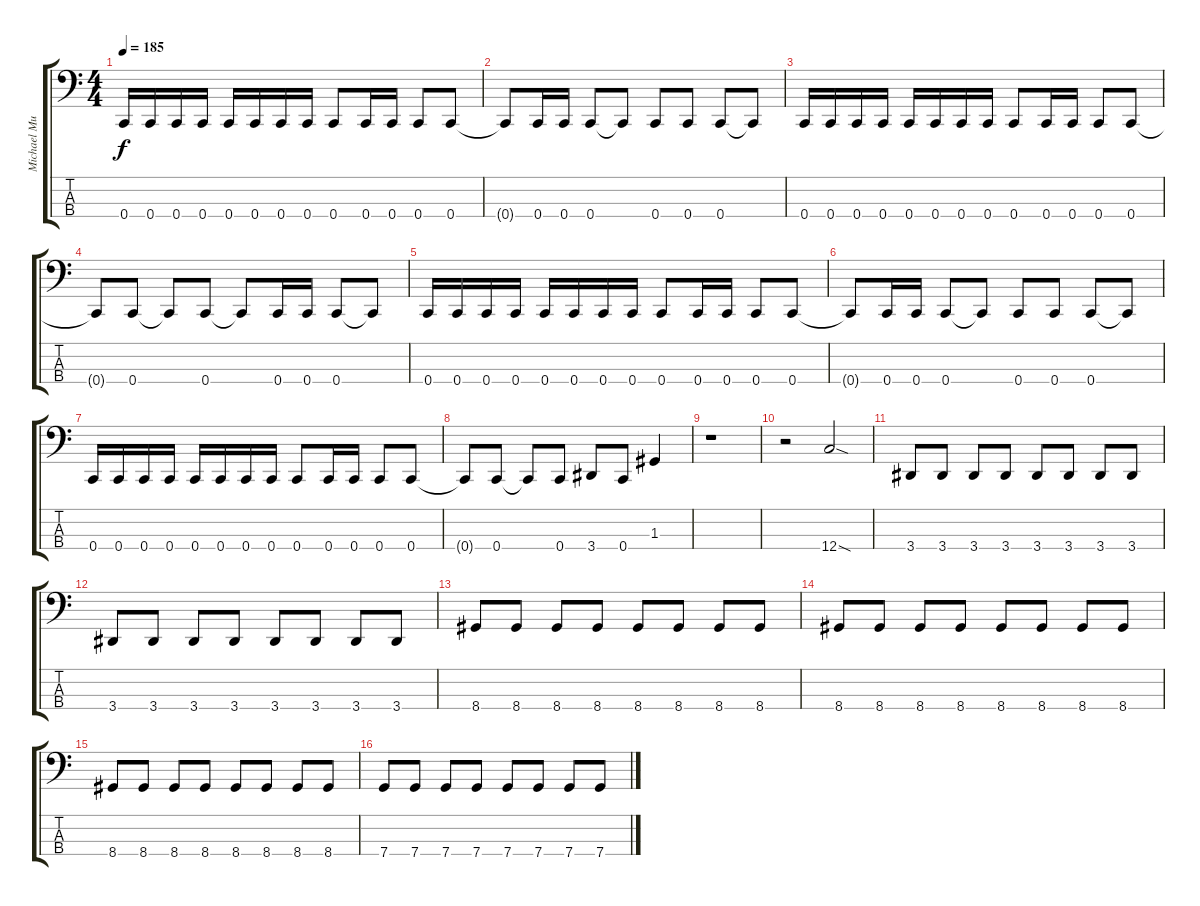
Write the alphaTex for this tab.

\track ("Michael Murphy" "Michael Mu") {instrument electricbassfinger}
\staff {score tabs}
\tuning (F2 C2 G1 C1) {hide}
\ts (4 4)
\tempo 185
\clef f4
\ks c
0.4.16{dy f} 0.4.16 0.4.16 0.4.16 0.4.16 0.4.16 0.4.16 0.4.16 0.4.8 0.4.16 0.4.16 0.4.8 0.4.8 |
0.4{t}.8 0.4.16 0.4.16 0.4.8 0.4{t}.8 0.4.8 0.4.8 0.4.8 0.4{t}.8 |
0.4.16 0.4.16 0.4.16 0.4.16 0.4.16 0.4.16 0.4.16 0.4.16 0.4.8 0.4.16 0.4.16 0.4.8 0.4.8 |
0.4{t}.8 0.4.8 0.4{t}.8 0.4.8 0.4{t}.8 0.4.16 0.4.16 0.4.8 0.4{t}.8 |
0.4.16 0.4.16 0.4.16 0.4.16 0.4.16 0.4.16 0.4.16 0.4.16 0.4.8 0.4.16 0.4.16 0.4.8 0.4.8 |
0.4{t}.8 0.4.16 0.4.16 0.4.8 0.4{t}.8 0.4.8 0.4.8 0.4.8 0.4{t}.8 |
0.4.16 0.4.16 0.4.16 0.4.16 0.4.16 0.4.16 0.4.16 0.4.16 0.4.8 0.4.16 0.4.16 0.4.8 0.4.8 |
0.4{t}.8 0.4.8 0.4{t}.8 0.4.8 3.4.8 0.4.8 1.3.4 |
r.1 |
r.2 12.4{sod}.2 |
3.4.8 3.4.8 3.4.8 3.4.8 3.4.8 3.4.8 3.4.8 3.4.8 |
3.4.8 3.4.8 3.4.8 3.4.8 3.4.8 3.4.8 3.4.8 3.4.8 |
8.4.8 8.4.8 8.4.8 8.4.8 8.4.8 8.4.8 8.4.8 8.4.8 |
8.4.8 8.4.8 8.4.8 8.4.8 8.4.8 8.4.8 8.4.8 8.4.8 |
8.4.8 8.4.8 8.4.8 8.4.8 8.4.8 8.4.8 8.4.8 8.4.8 |
7.4.8 7.4.8 7.4.8 7.4.8 7.4.8 7.4.8 7.4.8 7.4.8
